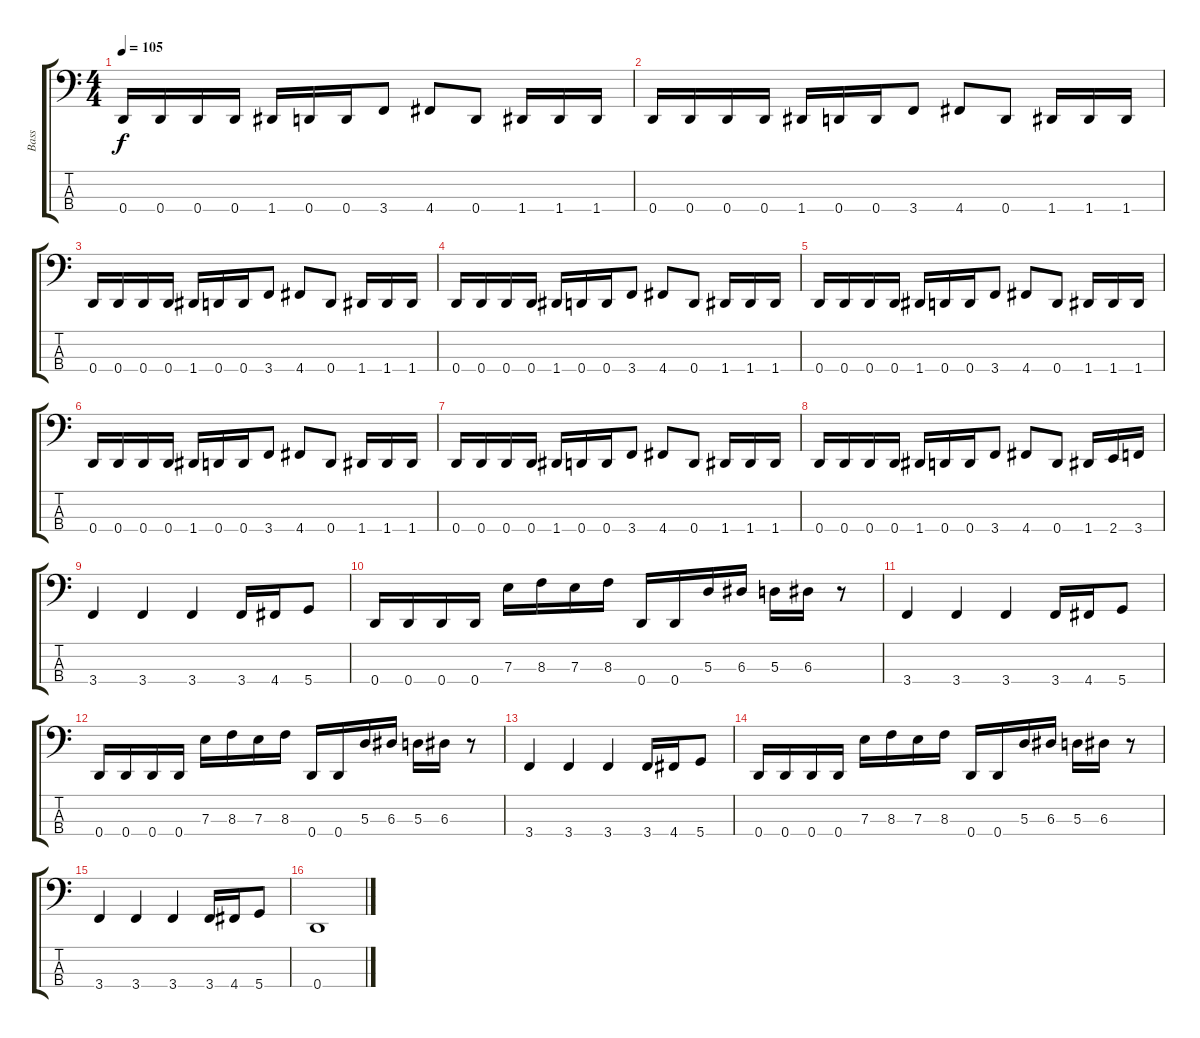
\track ("Bass" "Bass") {instrument electricbassfinger}
\staff {score tabs}
\tuning (G2 D2 A1 D1) {hide}
\ts (4 4)
\tempo 105
\clef f4
\ks c
0.4.16{dy f} 0.4.16 0.4.16 0.4.16 1.4.16 0.4.16 0.4.16 3.4.8 4.4.8 0.4.8 1.4.16 1.4.16 1.4.16 |
0.4.16 0.4.16 0.4.16 0.4.16 1.4.16 0.4.16 0.4.16 3.4.8 4.4.8 0.4.8 1.4.16 1.4.16 1.4.16 |
0.4.16 0.4.16 0.4.16 0.4.16 1.4.16 0.4.16 0.4.16 3.4.8 4.4.8 0.4.8 1.4.16 1.4.16 1.4.16 |
0.4.16 0.4.16 0.4.16 0.4.16 1.4.16 0.4.16 0.4.16 3.4.8 4.4.8 0.4.8 1.4.16 1.4.16 1.4.16 |
0.4.16 0.4.16 0.4.16 0.4.16 1.4.16 0.4.16 0.4.16 3.4.8 4.4.8 0.4.8 1.4.16 1.4.16 1.4.16 |
0.4.16 0.4.16 0.4.16 0.4.16 1.4.16 0.4.16 0.4.16 3.4.8 4.4.8 0.4.8 1.4.16 1.4.16 1.4.16 |
0.4.16 0.4.16 0.4.16 0.4.16 1.4.16 0.4.16 0.4.16 3.4.8 4.4.8 0.4.8 1.4.16 1.4.16 1.4.16 |
0.4.16 0.4.16 0.4.16 0.4.16 1.4.16 0.4.16 0.4.16 3.4.8 4.4.8 0.4.8 1.4.16 2.4.16 3.4.16 |
3.4.4 3.4.4 3.4.4 3.4.16 4.4.16 5.4.8 |
0.4.16 0.4.16 0.4.16 0.4.16 7.3.16 8.3.16 7.3.16 8.3.16 0.4.16 0.4.16 5.3.16 6.3.16 5.3.16 6.3.16 r.8 |
3.4.4 3.4.4 3.4.4 3.4.16 4.4.16 5.4.8 |
0.4.16 0.4.16 0.4.16 0.4.16 7.3.16 8.3.16 7.3.16 8.3.16 0.4.16 0.4.16 5.3.16 6.3.16 5.3.16 6.3.16 r.8 |
3.4.4 3.4.4 3.4.4 3.4.16 4.4.16 5.4.8 |
0.4.16 0.4.16 0.4.16 0.4.16 7.3.16 8.3.16 7.3.16 8.3.16 0.4.16 0.4.16 5.3.16 6.3.16 5.3.16 6.3.16 r.8 |
3.4.4 3.4.4 3.4.4 3.4.16 4.4.16 5.4.8 |
0.4.1
